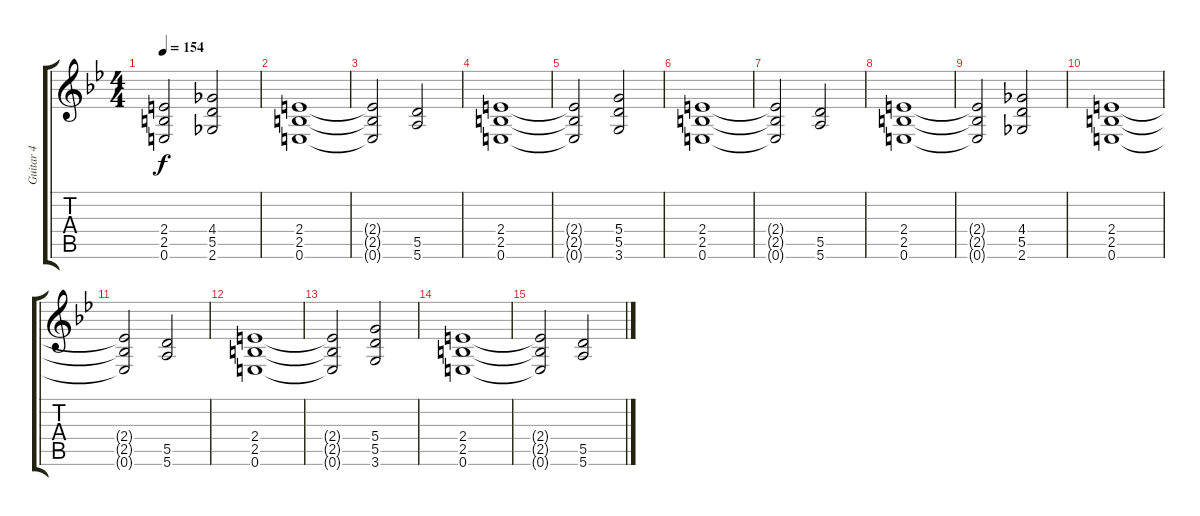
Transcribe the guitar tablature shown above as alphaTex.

\track ("Guitar 4" "Guitar 4") {instrument distortionguitar}
\staff {score tabs}
\tuning (E4 B3 G3 D3 A2 E2) {hide}
\ts (4 4)
\tempo 154
\clef g2
\ks gminor
(2.4{t} 2.5{t} 0.6{t}).2{dy f} (4.4 5.5 2.6).2 |
(2.4 2.5 0.6).1 |
(2.4{t} 2.5{t} 0.6{t}).2 (5.5 5.6).2 |
(2.4 2.5 0.6).1 |
(2.4{t} 2.5{t} 0.6{t}).2 (5.4 5.5 3.6).2 |
(2.4 2.5 0.6).1 |
(2.4{t} 2.5{t} 0.6{t}).2 (5.5 5.6).2 |
(2.4 2.5 0.6).1 |
(2.4{t} 2.5{t} 0.6{t}).2 (4.4 5.5 2.6).2 |
(2.4 2.5 0.6).1 |
(2.4{t} 2.5{t} 0.6{t}).2 (5.5 5.6).2 |
(2.4 2.5 0.6).1 |
(2.4{t} 2.5{t} 0.6{t}).2 (5.4 5.5 3.6).2 |
(2.4 2.5 0.6).1 |
(2.4{t} 2.5{t} 0.6{t}).2 (5.5 5.6).2
